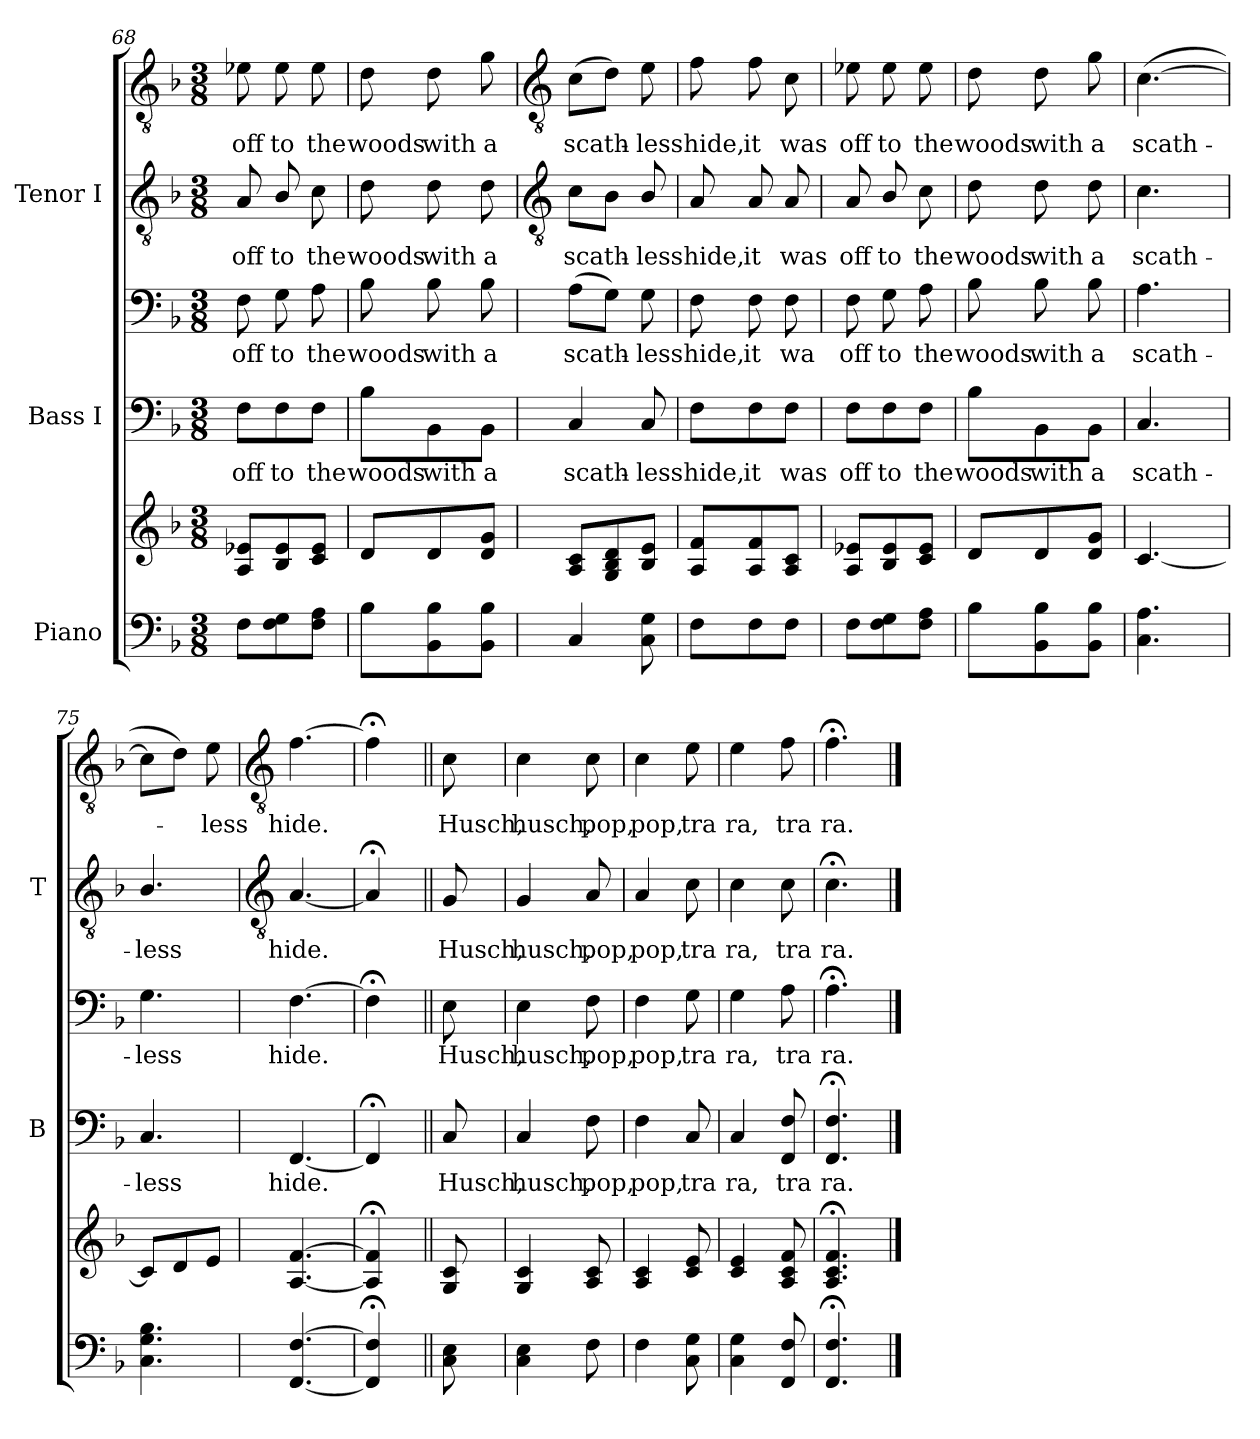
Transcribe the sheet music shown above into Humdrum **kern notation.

**kern	**kern	**kern	**text	**kern	**text	**kern	**text	**kern	**text
*part3	*part3	*part2	*part2	*part2	*part2	*part1	*part1	*part1	*part1
*staff6	*staff5	*staff4	*staff4	*staff3	*staff3	*staff2	*staff2	*staff1	*staff1
*I"Piano	*	*I"Bass I	*	*	*	*I"Tenor I	*	*	*
*	*	*I'B	*	*	*	*I'T	*	*	*
*clefF4	*clefG2	*clefF4	*	*clefF4	*	*clefGv2	*	*clefGv2	*
*k[b-]	*k[b-]	*k[b-]	*	*k[b-]	*	*k[b-]	*	*k[b-]	*
*F:	*F:	*F:	*	*F:	*	*F:	*	*F:	*
*M3/8	*M3/8	*M3/8	*	*M3/8	*	*M3/8	*	*M3/8	*
=68	=68	=68	=68	=68	=68	=68	=68	=68	=68
!	!	!	!LO:LY:b	!	!LO:LY:b	!	!LO:LY:b	!	!LO:LY:b
8FL	8A 8e-XL	8F\L	off	8F	off	8A	off	8e-X	off
!	!	!	!LO:LY:b	!	!LO:LY:b	!	!LO:LY:b	!	!LO:LY:b
8F 8G	8B- 8e-	8F\	to	8G	to	8B-/	to	8e-	to
!	!	!	!LO:LY:b	!	!LO:LY:b	!	!LO:LY:b	!	!LO:LY:b
8F 8AJ	8c 8e-J	8F\J	the	8A	the	8c	the	8e-	the
=69	=69	=69	=69	=69	=69	=69	=69	=69	=69
!	!	!	!LO:LY:b	!	!LO:LY:b	!	!LO:LY:b	!	!LO:LY:b
8B-L	8dL	8B-\L	woods	8B-	woods	8d	woods	8d	woods
!	!	!	!LO:LY:b	!	!LO:LY:b	!	!LO:LY:b	!	!LO:LY:b
8BB- 8B-	8d	8BB-\	with	8B-	with	8d	with	8d	with
!	!	!	!LO:LY:b	!	!LO:LY:b	!	!LO:LY:b	!	!LO:LY:b
8BB- 8B-J	8d 8gJ	8BB-\J	a	8B-	a	8d	a	8g	a
!!LO:LB:g=z
=70	=70	=70	=70	=70	=70	=70	=70	=70	=70
*	*	*	*	*	*	*clefGv2	*	*clefGv2	*
*^	*	*	*	*	*	*	*	*	*
!	!	!	!	!LO:LY:b	!	!LO:LY:b	!	!LO:LY:b	!	!LO:LY:b
4C	4ryy	8A 8cL	4C	scath-	(>8AL	scath-	8cL	scath-	(>8cL	scath-
.	.	8G 8B- 8d	.	.	8GJ)	.	8B-J	.	8dJ)	.
!	!	!	!	!LO:LY:b	!	!LO:LY:b	!	!LO:LY:b	!	!LO:LY:b
8C\ 8G\	8ryy	8B- 8eJ	8C	-less	8G	less	8B-/	less	8e	less
=71	=71	=71	=71	=71	=71	=71	=71	=71	=71	=71
!	!	!	!	!LO:LY:b	!	!LO:LY:b	!	!LO:LY:b	!	!LO:LY:b
8F\L	4ryy	8A 8fL	8F\L	hide,	8F	hide,	8A	hide,	8f	hide,
!	!	!	!	!LO:LY:b	!	!LO:LY:b	!	!LO:LY:b	!	!LO:LY:b
8F\	.	8A 8f	8F\	it	8F	it	8A	it	8f	it
!	!	!	!	!LO:LY:b	!	!LO:LY:b	!	!LO:LY:b	!	!LO:LY:b
8F\J	8ryy	8A 8cJ	8F\J	was	8F	wa	8A	was	8c	was
=72	=72	=72	=72	=72	=72	=72	=72	=72	=72	=72
!	!	!	!	!LO:LY:b	!	!LO:LY:b	!	!LO:LY:b	!	!LO:LY:b
8F\L	4ryy	8A 8e-XL	8F\L	off	8F	off	8A	off	8e-X	off
!	!	!	!	!LO:LY:b	!	!LO:LY:b	!	!LO:LY:b	!	!LO:LY:b
8F\ 8G\	.	8B- 8e-	8F\	to	8G	to	8B-/	to	8e-	to
!	!	!	!	!LO:LY:b	!	!LO:LY:b	!	!LO:LY:b	!	!LO:LY:b
8F\ 8A\J	8ryy	8c 8e-J	8F\J	the	8A	the	8c	the	8e-	the
=73	=73	=73	=73	=73	=73	=73	=73	=73	=73	=73
!	!	!	!	!LO:LY:b	!	!LO:LY:b	!	!LO:LY:b	!	!LO:LY:b
8B-\L	4ryy	8dL	8B-\L	woods	8B-	woods	8d	woods	8d	woods
!	!	!	!	!LO:LY:b	!	!LO:LY:b	!	!LO:LY:b	!	!LO:LY:b
8BB-\ 8B-\	.	8d	8BB-\	with	8B-	with	8d	with	8d	with
!	!	!	!	!LO:LY:b	!	!LO:LY:b	!	!LO:LY:b	!	!LO:LY:b
8BB-\ 8B-\J	8ryy	8d 8gJ	8BB-\J	a	8B-	a	8d	a	8g	a
=74	=74	=74	=74	=74	=74	=74	=74	=74	=74	=74
!	!	!	!	!LO:LY:b	!	!LO:LY:b	!	!LO:LY:b	!	!LO:LY:b
4.C\ 4.A\	4ryy	[4.c	4.C	-scath-	4.A	scath-	4.c	scath-	(>[4.c	scath-
.	8ryy	.	.	.	.	.	.	.	.	.
=75	=75	=75	=75	=75	=75	=75	=75	=75	=75	=75
!	!	!	!	!LO:LY:b	!	!LO:LY:b	!	!LO:LY:b	!	!
4.C\ 4.G\ 4.B-\	4ryy	8cL]	4.C	less	4.G	-less	4.B-/	less	8cL]	.
.	.	8d	.	.	.	.	.	.	8dJ)	.
!	!	!	!	!	!	!	!	!	!	!LO:LY:b
.	8ryy	8eJ	.	.	.	.	.	.	8e	-less
*v	*v	*	*	*	*	*	*	*	*	*
!!LO:LB:g=z
=76	=76	=76	=76	=76	=76	=76	=76	=76	=76
*	*	*	*	*	*	*clefGv2	*	*clefGv2	*
*^	*	*	*	*	*	*	*	*	*
!	!	!	!	!LO:LY:b	!	!LO:LY:b	!	!LO:LY:b	!	!LO:LY:b
*v	*v	*	*	*	*	*	*	*	*	*
[4.FF [4.F	[4.A [4.f	[4.FF	hide.	[4.F	hide.	[4.A	hide.	[4.f	hide.
=77	=77	=77	=77	=77	=77	=77	=77	=77	=77
4FF]; 4F];	4A];< 4f];<	4FF;<]	.	4F;<]	.	4A;<]	.	4f;<]	.
=78||	=78||	=78||	=78||	=78||	=78||	=78||	=78||	=78||	=78||
!	!	!	!LO:LY:b	!	!LO:LY:b	!	!LO:LY:b	!	!LO:LY:b
8C 8E	8G 8c	8C	Husch,	8E	Husch,	8G	Husch,	8c	Husch,
=79	=79	=79	=79	=79	=79	=79	=79	=79	=79
!	!	!	!LO:LY:b	!	!LO:LY:b	!	!LO:LY:b	!	!LO:LY:b
4C 4E	4G 4c	4C	husch,	4E	husch,	4G	husch,	4c	husch,
!	!	!	!LO:LY:b	!	!LO:LY:b	!	!LO:LY:b	!	!LO:LY:b
8F	8A 8c	8F	pop,	8F	pop,	8A	pop,	8c	pop,
=80	=80	=80	=80	=80	=80	=80	=80	=80	=80
!	!	!	!LO:LY:b	!	!LO:LY:b	!	!LO:LY:b	!	!LO:LY:b
4F	4A 4c	4F	pop,	4F	pop,	4A	pop,	4c	pop,
!	!	!	!LO:LY:b	!	!LO:LY:b	!	!LO:LY:b	!	!LO:LY:b
8C 8G	8c 8e	8C	tra	8G	tra	8c	tra	8e	tra
=81	=81	=81	=81	=81	=81	=81	=81	=81	=81
!	!	!	!LO:LY:b	!	!LO:LY:b	!	!LO:LY:b	!	!LO:LY:b
4C 4G	4c 4e	4C	ra,	4G	ra,	4c	ra,	4e	ra,
!	!	!	!LO:LY:b	!	!LO:LY:b	!	!LO:LY:b	!	!LO:LY:b
8FF 8F	8A 8c 8f	8FF 8F	tra	8A	tra	8c	tra	8f	tra
=82	=82	=82	=82	=82	=82	=82	=82	=82	=82
!	!	!	!LO:LY:b	!	!LO:LY:b	!	!LO:LY:b	!	!LO:LY:b
4.FF; 4.F;	4.A;< 4.c;< 4.f;<	4.FF;< 4.F;<	ra.	4.A;<	ra.	4.c;<	ra.	4.f;<	ra.
==	==	==	==	==	==	==	==	==	==
*-	*-	*-	*-	*-	*-	*-	*-	*-	*-
